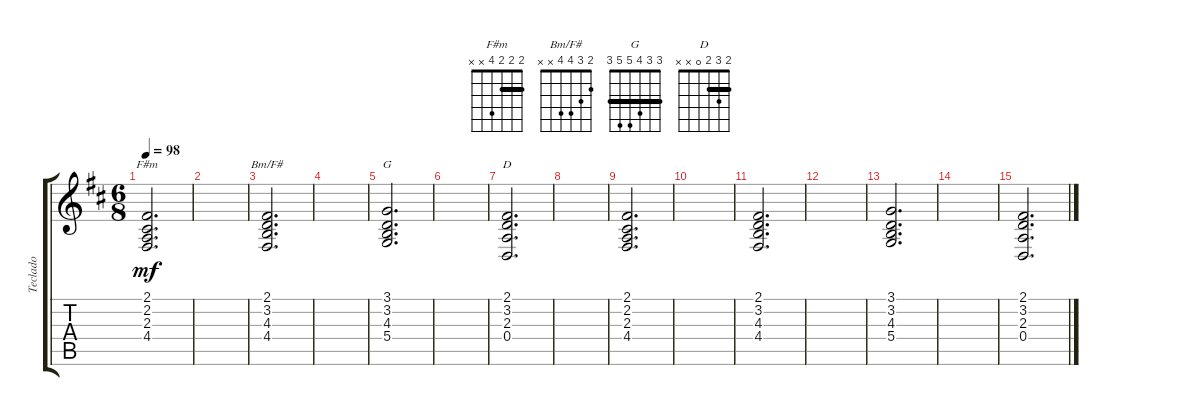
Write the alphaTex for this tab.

\track ("Teclado" "Teclado") {instrument honkytonkpiano}
\staff {score tabs}
\tuning (E4 B3 G3 D3 A2 E2) {hide}
\chord ("F#m" 2 2 2 4 x x) {barre 2}
\chord ("Bm/F#" 2 3 4 4 x x)
\chord ("G" 3 3 4 5 5 3) {barre 3}
\chord ("D" 2 3 2 0 x x) {barre 2}
\ts (6 8)
\tempo 98
\clef g2
\ks d
(2.1 2.2 2.3 4.4).2{d ch "F#m" dy mf} |
|
(2.1 3.2 4.3 4.4).2{d ch "Bm/F#"} |
|
(3.1 3.2 4.3 5.4).2{d ch "G"} |
|
(2.1 3.2 2.3 0.4).2{d ch "D"} |
|
(2.1 2.2 2.3 4.4).2{d} |
|
(2.1 3.2 4.3 4.4).2{d} |
|
(3.1 3.2 4.3 5.4).2{d} |
|
(2.1 3.2 2.3 0.4).2{d}
